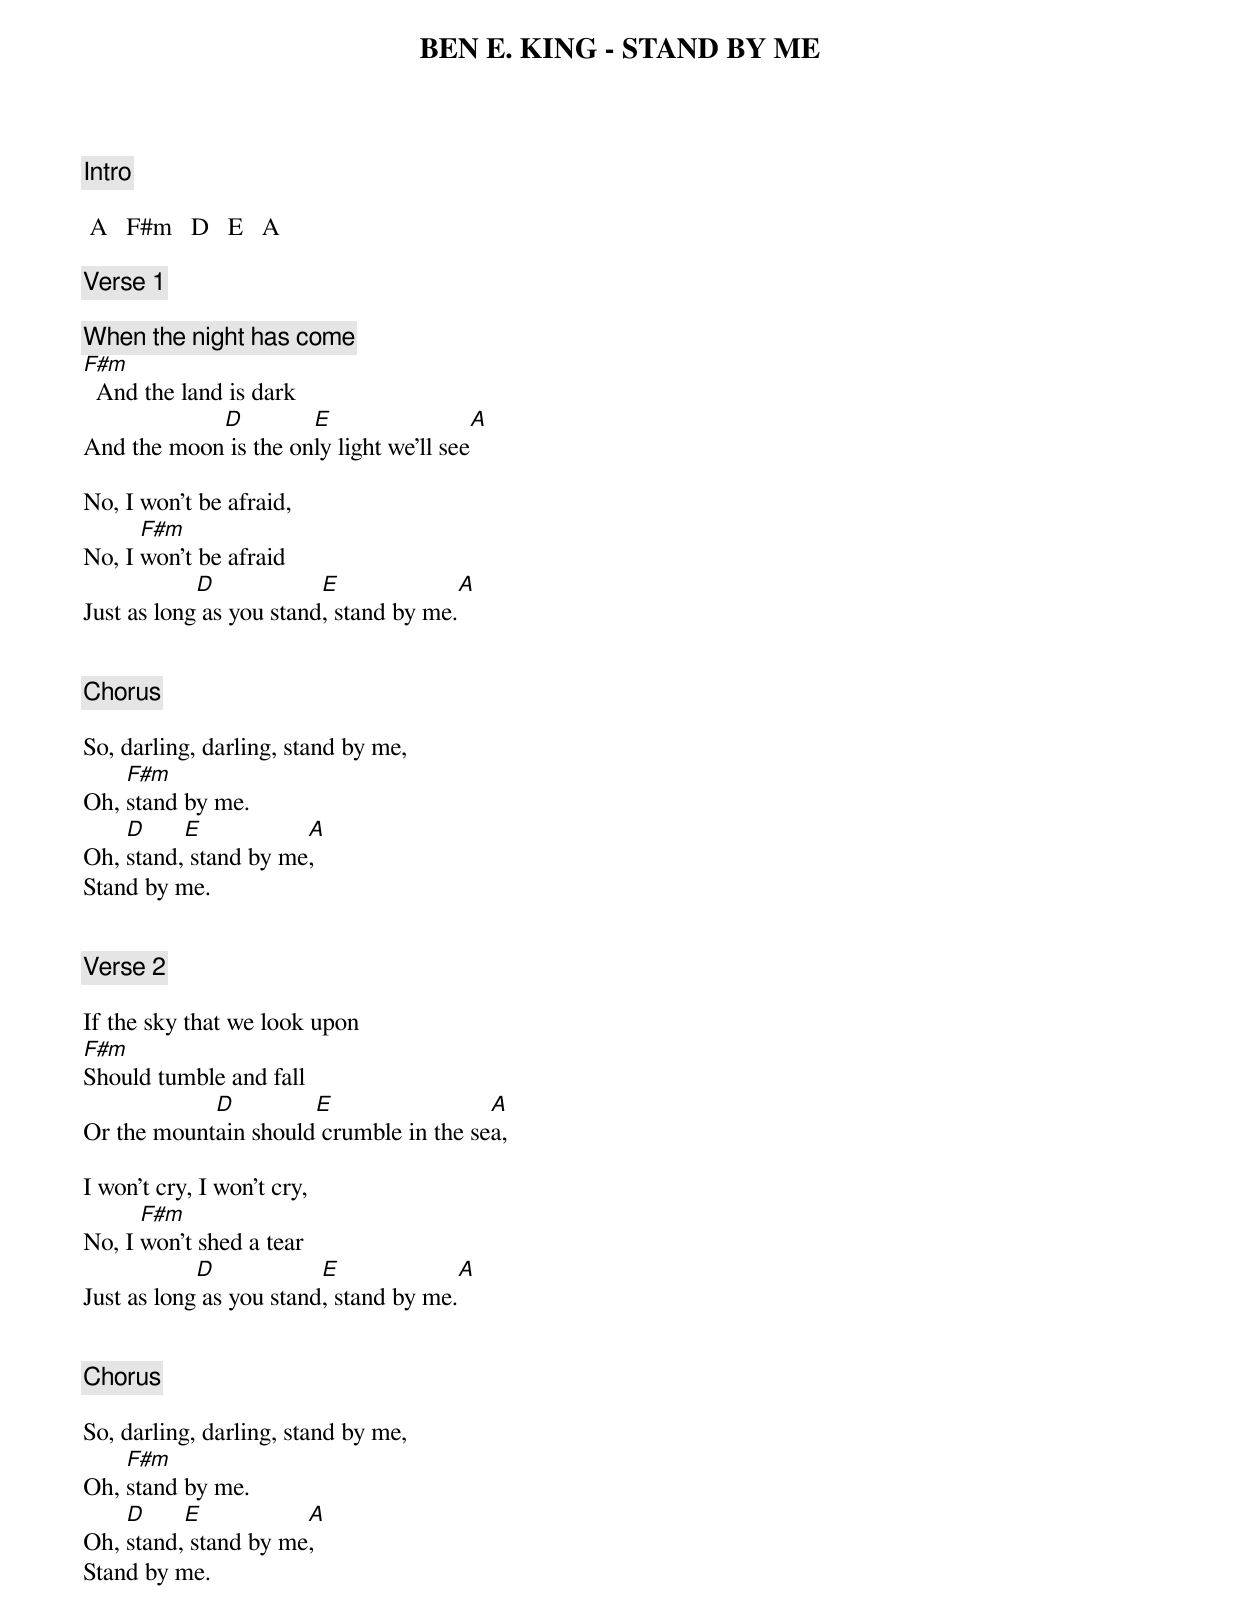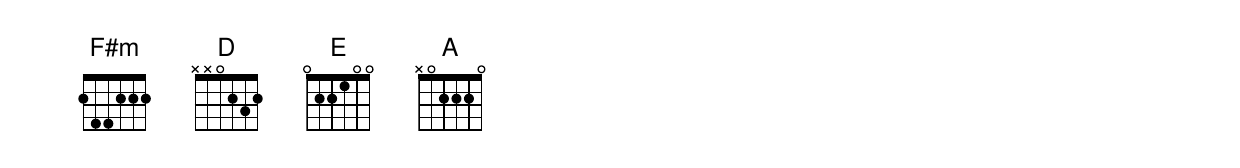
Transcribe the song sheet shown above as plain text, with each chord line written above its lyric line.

BEN E. KING - STAND BY ME
[Intro]

 A   F#m   D   E   A

[Verse 1]

When the night has come
F#m
  And the land is dark
            D         E                 A
And the moon is the only light we'll see

No, I won't be afraid,
      F#m
No, I won't be afraid
            D            E             A
Just as long as you stand, stand by me.


[Chorus]

So, darling, darling, stand by me,
    F#m
Oh, stand by me.
    D     E           A
Oh, stand, stand by me,
Stand by me.


[Verse 2]

If the sky that we look upon
F#m
Should tumble and fall
            D         E                 A
Or the mountain should crumble in the sea,

I won't cry, I won't cry,
      F#m
No, I won't shed a tear
            D            E             A
Just as long as you stand, stand by me.


[Chorus]

So, darling, darling, stand by me,
    F#m
Oh, stand by me.
    D     E           A
Oh, stand, stand by me,
Stand by me.
